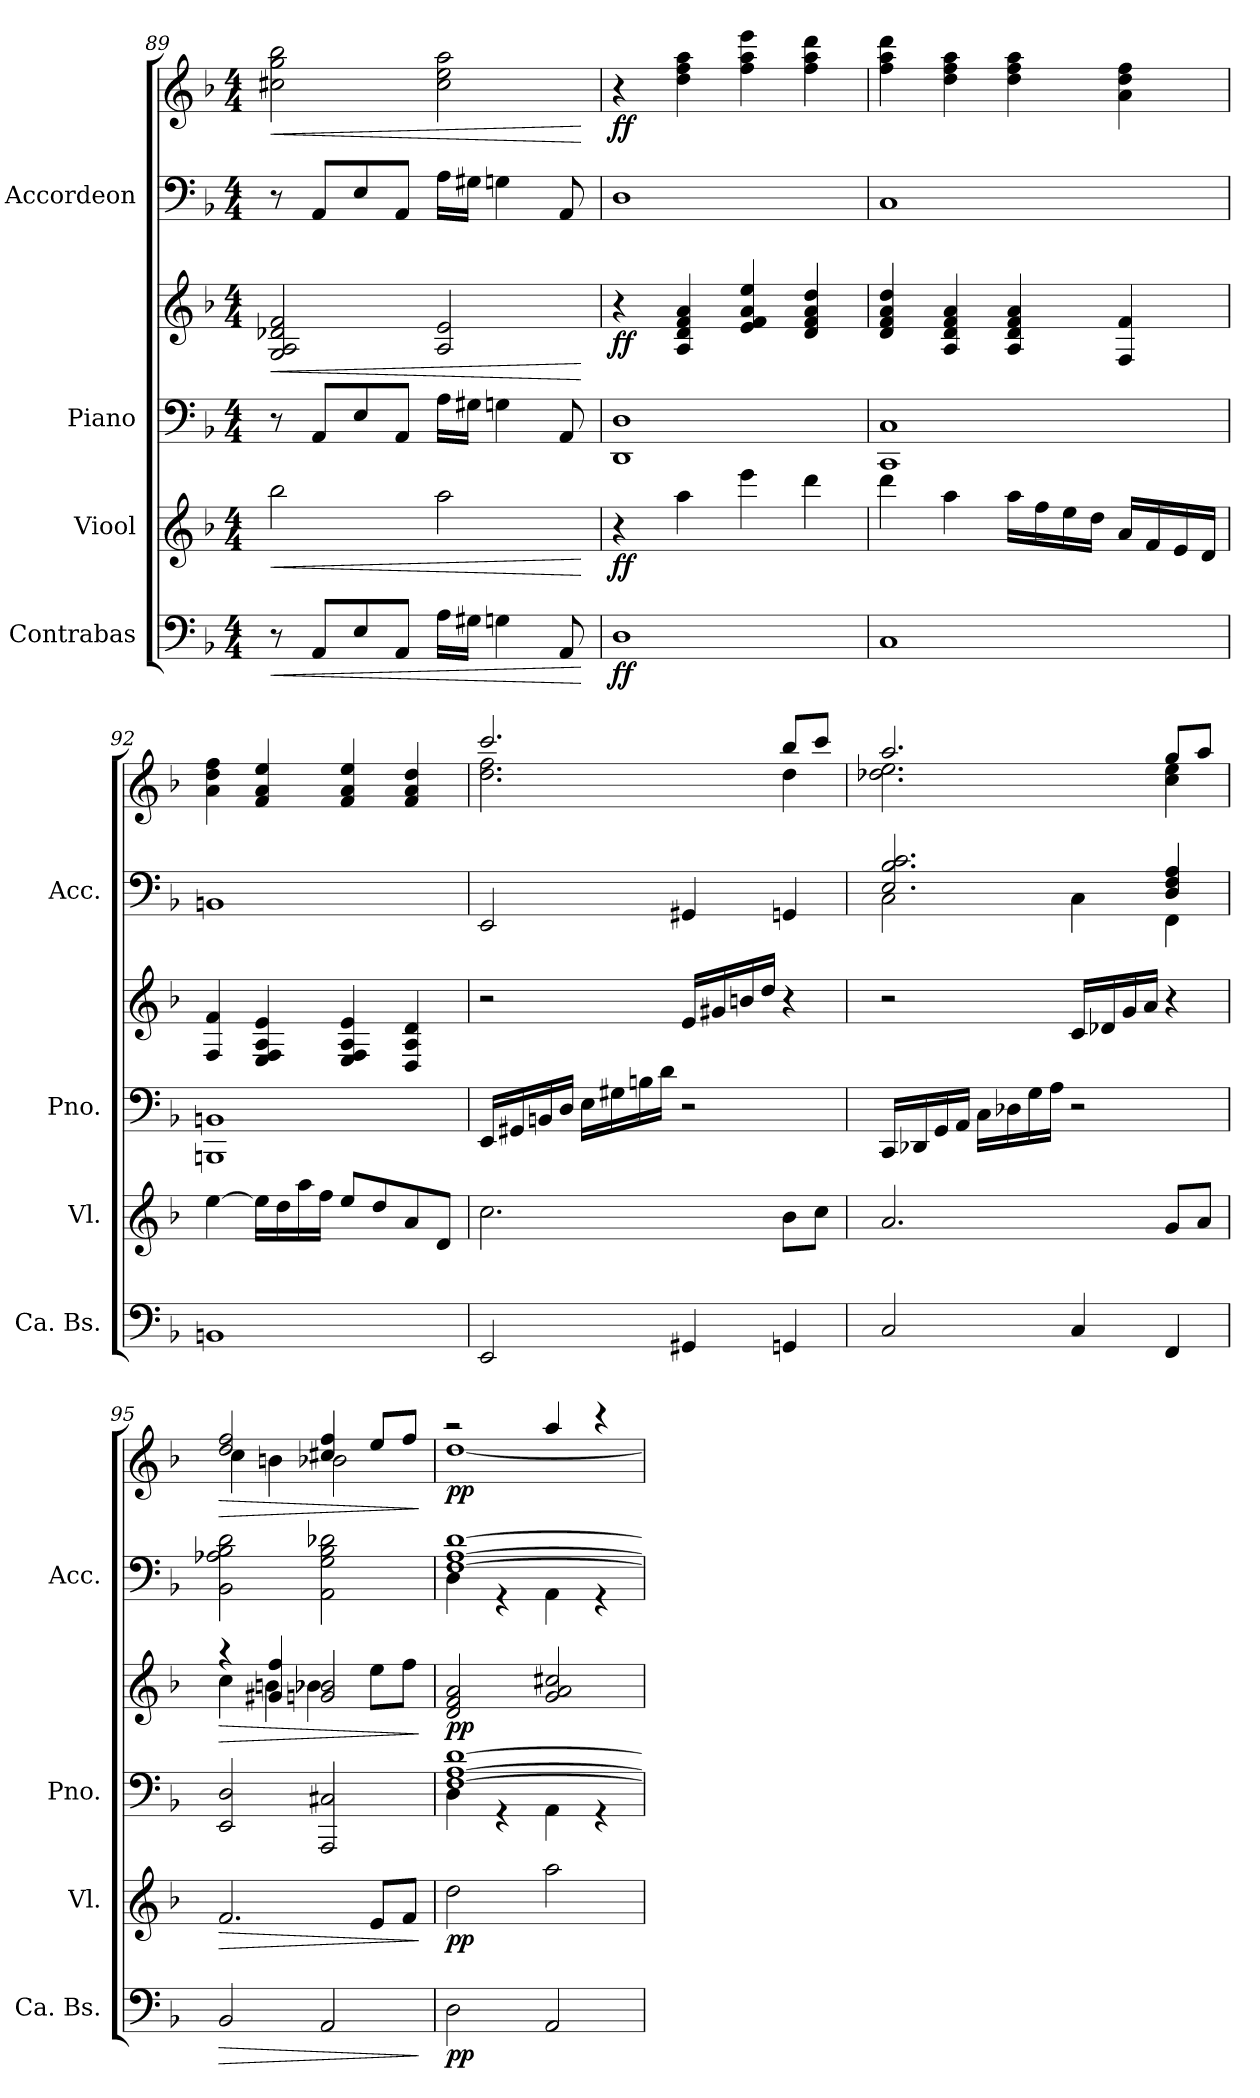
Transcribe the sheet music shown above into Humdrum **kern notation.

**kern	**dynam	**kern	**dynam	**kern	**kern	**dynam	**kern	**kern	**dynam
*part4	*part4	*part3	*part3	*part2	*part2	*part2	*part1	*part1	*part1
*staff6	*staff6	*staff5	*staff5	*staff4	*staff3	*staff3/4	*staff2	*staff1	*staff1/2
*I"Contrabas	*	*I"Viool	*	*I"Piano	*	*	*I"Accordeon	*	*
*I'Ca. Bs.	*	*I'Vl.	*	*I'Pno.	*	*	*I'Acc.	*	*
!!LO:LB:g=z
*clefF4	*	*clefG2	*	*clefF4	*clefG2	*	*clefF4	*clefG2	*
*ITrd7c12	*	*	*	*	*	*	*	*	*
*k[b-]	*	*k[b-]	*	*k[b-]	*k[b-]	*	*k[b-]	*k[b-]	*
*M4/4	*	*M4/4	*	*M4/4	*M4/4	*	*M4/4	*M4/4	*
=89	=89	=89	=89	=89	=89	=89	=89	=89	=89
!	!LO:HP:b	!	!LO:HP:b	!	!	!LO:HP:b	!	!	!LO:HP:b
8r	<	2bb-\	<	8r	2G/ 2A/ 2d-X/ 2f/	<	8r	2cc#X\ 2gg\ 2bb-\	<
8AAA/L	.	.	.	8AA/L	.	.	8AA/L	.	.
8EE/	.	.	.	8E/	.	.	8E/	.	.
8AAA/J	.	.	.	8AA/J	.	.	8AA/J	.	.
16AA\LL	.	2aa\	.	16A\LL	2A/ 2e/	.	16A\LL	2cc#\ 2ee\ 2aa\	.
16GG#X\JJ	.	.	.	16G#X\JJ	.	.	16G#X\JJ	.	.
4GGn\	.	.	.	4Gn\	.	.	4Gn\	.	.
8AAA/	.	.	.	8AA/	.	.	8AA/	.	.
.	[	.	[	.	.	[	.	.	[
=90	=90	=90	=90	=90	=90	=90	=90	=90	=90
!	!LO:DY:b	!	!LO:DY:b	!	!	!LO:DY:b	!	!	!LO:DY:b
1DD	ff	4r	ff	1DD 1D	4r	ff	1D	4r	ff
.	.	4aa\	.	.	4A/ 4d/ 4f/ 4a/	.	.	4dd\ 4ff\ 4aa\	.
.	.	4eee\	.	.	4e/ 4f/ 4a/ 4ee/	.	.	4ff\ 4aa\ 4eee\	.
.	.	4ddd\	.	.	4d/ 4f/ 4a/ 4dd/	.	.	4ff\ 4aa\ 4ddd\	.
=91	=91	=91	=91	=91	=91	=91	=91	=91	=91
1CC	.	4ddd\	.	1CC 1C	4d/ 4f/ 4a/ 4dd/	.	1C	4ff\ 4aa\ 4ddd\	.
.	.	4aa\	.	.	4A/ 4d/ 4f/ 4a/	.	.	4dd\ 4ff\ 4aa\	.
.	.	16aa\LL	.	.	4A/ 4d/ 4f/ 4a/	.	.	4dd\ 4ff\ 4aa\	.
.	.	16ff\	.	.	.	.	.	.	.
.	.	16ee\	.	.	.	.	.	.	.
.	.	16dd\JJ	.	.	.	.	.	.	.
.	.	16a/LL	.	.	4F/ 4f/	.	.	4a\ 4dd\ 4ff\	.
.	.	16f/	.	.	.	.	.	.	.
.	.	16e/	.	.	.	.	.	.	.
.	.	16d/JJ	.	.	.	.	.	.	.
!!LO:PB:g=z
=92	=92	=92	=92	=92	=92	=92	=92	=92	=92
1BBBn	.	[4ee\	.	1BBBn 1BBn	4F/ 4f/	.	1BBn	4a\ 4dd\ 4ff\	.
.	.	16ee\LL]	.	.	4E/ 4F/ 4A/ 4e/	.	.	4f/ 4a/ 4ee/	.
.	.	16dd\	.	.	.	.	.	.	.
.	.	16aa\	.	.	.	.	.	.	.
.	.	16ff\JJ	.	.	.	.	.	.	.
.	.	8ee/L	.	.	4E/ 4F/ 4A/ 4e/	.	.	4f/ 4a/ 4ee/	.
.	.	8dd/	.	.	.	.	.	.	.
.	.	8a/	.	.	4D/ 4A/ 4d/	.	.	4f/ 4a/ 4dd/	.
.	.	8d/J	.	.	.	.	.	.	.
=93	=93	=93	=93	=93	=93	=93	=93	=93	=93
*	*	*	*	*	*	*	*	*^	*
2EEE/	.	2.cc\	.	16EE/LL	2r	.	2EE/	2.ccc/	2.dd\ 2.ff\	.
.	.	.	.	16GG#X/	.	.	.	.	.	.
.	.	.	.	16BBn/	.	.	.	.	.	.
.	.	.	.	16D/JJ	.	.	.	.	.	.
.	.	.	.	16E\LL	.	.	.	.	.	.
.	.	.	.	16G#X\	.	.	.	.	.	.
.	.	.	.	16Bn\	.	.	.	.	.	.
.	.	.	.	16d\JJ	.	.	.	.	.	.
4GGG#X/	.	.	.	2r	16e/LL	.	4GG#X/	.	.	.
.	.	.	.	.	16g#X/	.	.	.	.	.
.	.	.	.	.	16bn/	.	.	.	.	.
.	.	.	.	.	16dd/JJ	.	.	.	.	.
4GGGn/	.	8b-\L	.	.	4r	.	4GGn/	8bb-/L	4dd\	.
.	.	8cc\J	.	.	.	.	.	8ccc/J	.	.
!!LO:LB:g=z	!!
=94	=94	=94	=94	=94	=94	=94	=94	=94	=94	=94
*	*	*	*	*	*	*	*^	*	*	*
2CC/	.	2.a/	.	16CC/LL	2r	.	2.E/ 2.B-/ 2.c/	2C\	2.aa/	2.dd-X\ 2.ee\	.
.	.	.	.	16DD-X/	.	.	.	.	.	.	.
.	.	.	.	16GG/	.	.	.	.	.	.	.
.	.	.	.	16AA/JJ	.	.	.	.	.	.	.
.	.	.	.	16C\LL	.	.	.	.	.	.	.
.	.	.	.	16D-X\	.	.	.	.	.	.	.
.	.	.	.	16G\	.	.	.	.	.	.	.
.	.	.	.	16A\JJ	.	.	.	.	.	.	.
4CC/	.	.	.	2r	16c/LL	.	.	4C\	.	.	.
.	.	.	.	.	16d-X/	.	.	.	.	.	.
.	.	.	.	.	16g/	.	.	.	.	.	.
.	.	.	.	.	16a/JJ	.	.	.	.	.	.
4FFF/	.	8g/L	.	.	4r	.	4D/ 4F/ 4A/	4FF\	8gg/L	4cc\ 4ee\	.
.	.	8a/J	.	.	.	.	.	.	8aa/J	.	.
*	*	*	*	*	*	*	*v	*v	*	*	*
=95	=95	=95	=95	=95	=95	=95	=95	=95	=95	=95
!	!LO:HP:b	!	!LO:HP:b	!	!	!LO:HP:b	!	!	!	!LO:HP:b
*	*	*	*	*	*^	*	*	*	*	*
2BBB-/	>	2.f/	>	2EE/ 2D/	4r	4cc\	>	2BB-\ 2A-X\ 2B-\ 2d\	2dd/ 2ff/	4cc\	>
.	.	.	.	.	4g#X/ 4ff/	4bn\	.	.	.	4bn\	.
2AAA/	.	.	.	2AAA/ 2C#X/	2gn/ 2b-X/	4b-\	.	2AA\ 2G\ 2B-\ 2d-X\	4cc#X/ 4ff/	2b-X\	.
.	.	8e/L	.	.	.	8ee\L	.	.	8ee/L	.	.
.	.	8f/J	.	.	.	8ff\J	.	.	8ff/J	.	.
*	*	*	*	*	*v	*v	*	*	*v	*v	*
.	]	.	]	.	.	]	.	.	]
=96	=96	=96	=96	=96	=96	=96	=96	=96	=96
*	*	*	*	*^	*	*	*^	*^	*
!	!LO:DY:b	!	!LO:DY:b	!	!	!	!LO:DY:b	!	!	!	!	!LO:DY:b
2DD\	pp	2dd\	pp	[1F [1A [1d	4D\	2d/ 2f/ 2a/	pp	[1F [1A [1d	4D\	2r	[1dd	pp
.	.	.	.	.	4r	.	.	.	4r	.	.	.
2AAA/	.	2aa\	.	.	4AA\	2g/ 2a/ 2cc#X/	.	.	4AA\	4aa/	.	.
.	.	.	.	.	4r	.	.	.	4r	4r	.	.
*	*	*	*	*	*	*	*	*v	*v	*	*	*
*	*	*	*	*v	*v	*	*	*	*v	*v	*
=	=	=	=	=	=	=	=	=	=
*-	*-	*-	*-	*-	*-	*-	*-	*-	*-
